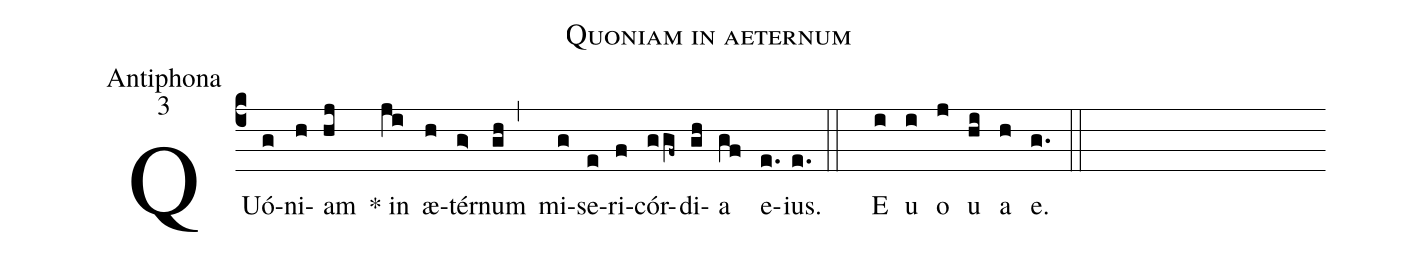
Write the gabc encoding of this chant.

name:Quoniam in aeternum;
office-part:Antiphona;
mode:3;
%%
(c4)QUó(g)ni(h)am(hj) * in(ji) æ(h)tér(g>)num(gh,) mi(g)se(e)ri(f)cór(ggf~)di(gh)a(gf) e(e.)ius.(e.::)

E(i) u(i) o(j) u(hi) a(h) e.(g.::)
